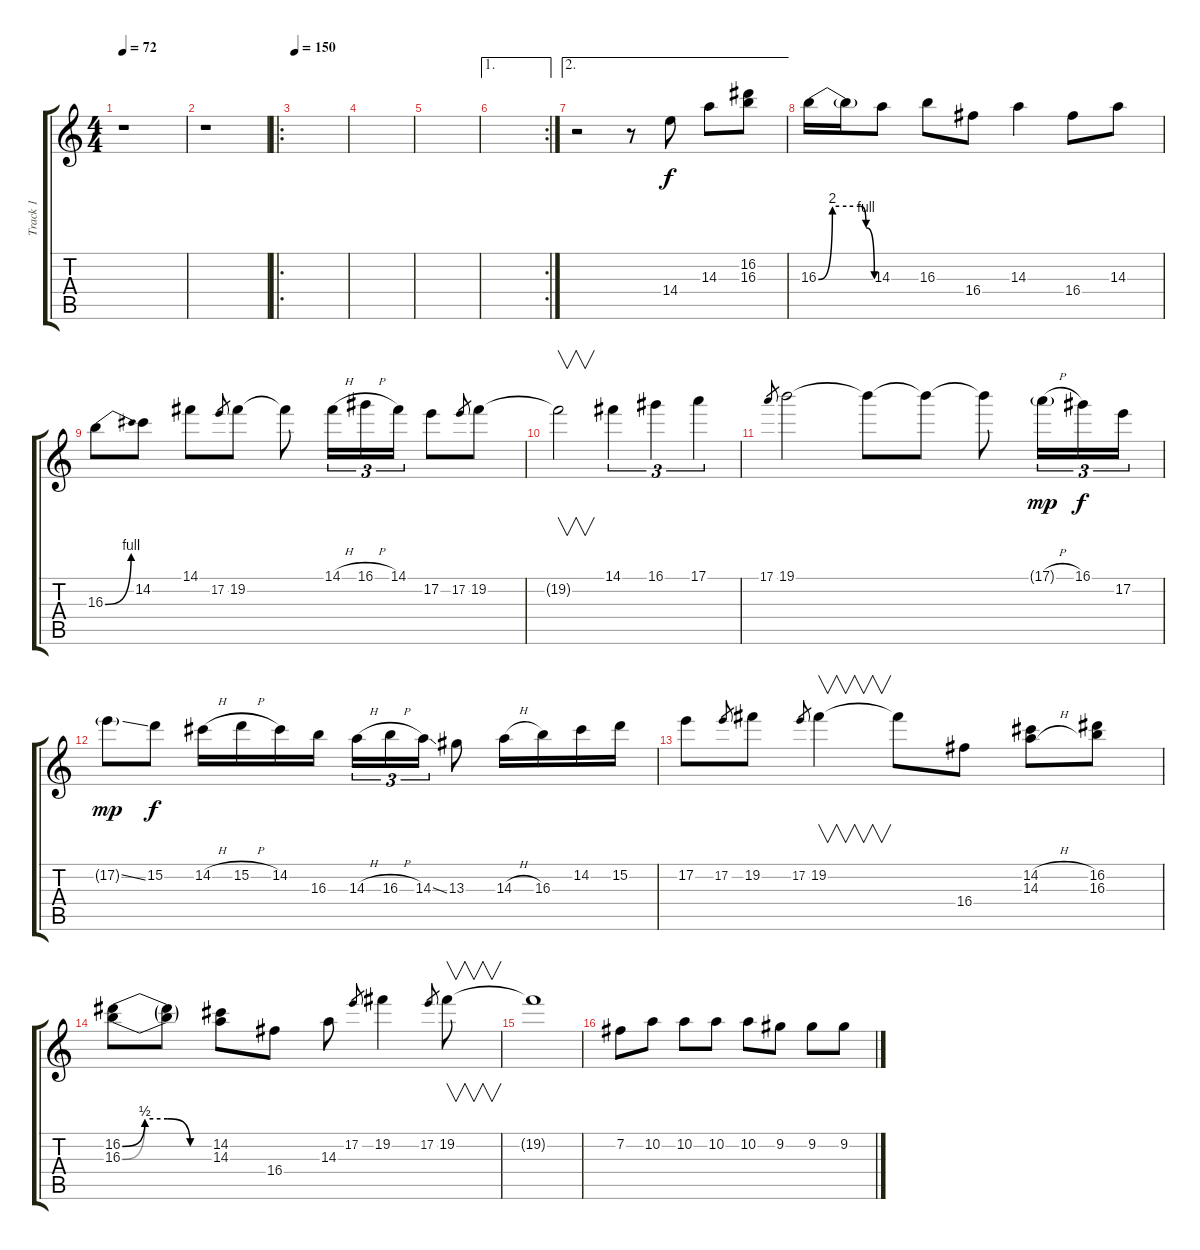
\track ("Track 1" "Track 1") {instrument distortionguitar}
\staff {score tabs}
\tuning (E4 B3 G3 D3 A2 E2) {hide}
\ts (4 4)
\tempo 72
\clef g2
\ks c
r.1{dy f} |
r.1 |
\ro
\tempo 146
\tempo 150
|
|
|
\ae 1
\rc 2
|
\ae 2
r.2 r.8 14.4.8 14.3.8 (16.2 16.3).8 |
16.3{be (custom 0 0 15 8 30 8 45 8 51 4 60 0)}.16 16.3{t}.16 14.3.8 16.3.8 16.4.8 14.3.4 16.4.8 14.3.8 |
16.3{be (bend 0 0 60 4)}.8 14.2.8 14.1.8 17.2.8{gr} 19.2.8 19.2{t}.8 14.1{h}.16{tu (3 2)} 16.1{h}.16{tu (3 2)} 14.1.16{tu (3 2)} 17.2.8 17.2.8{gr} 19.2.8 |
19.2{t}.2{v} 14.1.4{tu (3 2)} 16.1.4{tu (3 2)} 17.1.4{tu (3 2)} |
17.1.8{gr} 19.1.2 19.1{t}.8 19.1{t}.8 19.1{t}.8 17.1{h g}.16{tu (3 2) dy mp} 16.1.16{tu (3 2) dy f} 17.2.16{tu (3 2)} |
17.2{ss g}.8{dy mp} 15.2.8{dy f} 14.2{h}.16 15.2{h}.16 14.2.16 16.3.16 14.3{h}.16{tu (3 2)} 16.3{h}.16{tu (3 2)} 14.3{ss}.16{tu (3 2)} 13.3.8 14.3{h}.16 16.3.16 14.2.16 15.2.16 |
17.2.8 17.2.8{gr} 19.2.8 17.2.8{gr} 19.2.4{v} 19.2{t}.8 16.4.8 (14.2{h} 14.3{h}).8 (16.2 16.3).8 |
(16.2{be (custom 0 0 15 2 30 2 45 0 60 0)} 16.3{be (custom 0 0 15 2 30 2 45 0 60 0)}).8 (16.2{t} 16.3{t}).8 (14.2 14.3).8 16.4.8 14.3.8 17.2.8{gr} 19.2.4 17.2.8{gr} 19.2.8{v} |
19.2{t}.1 |
7.2.8 10.2.8 10.2.8 10.2.8 10.2.8 9.2.8 9.2.8 9.2.8
